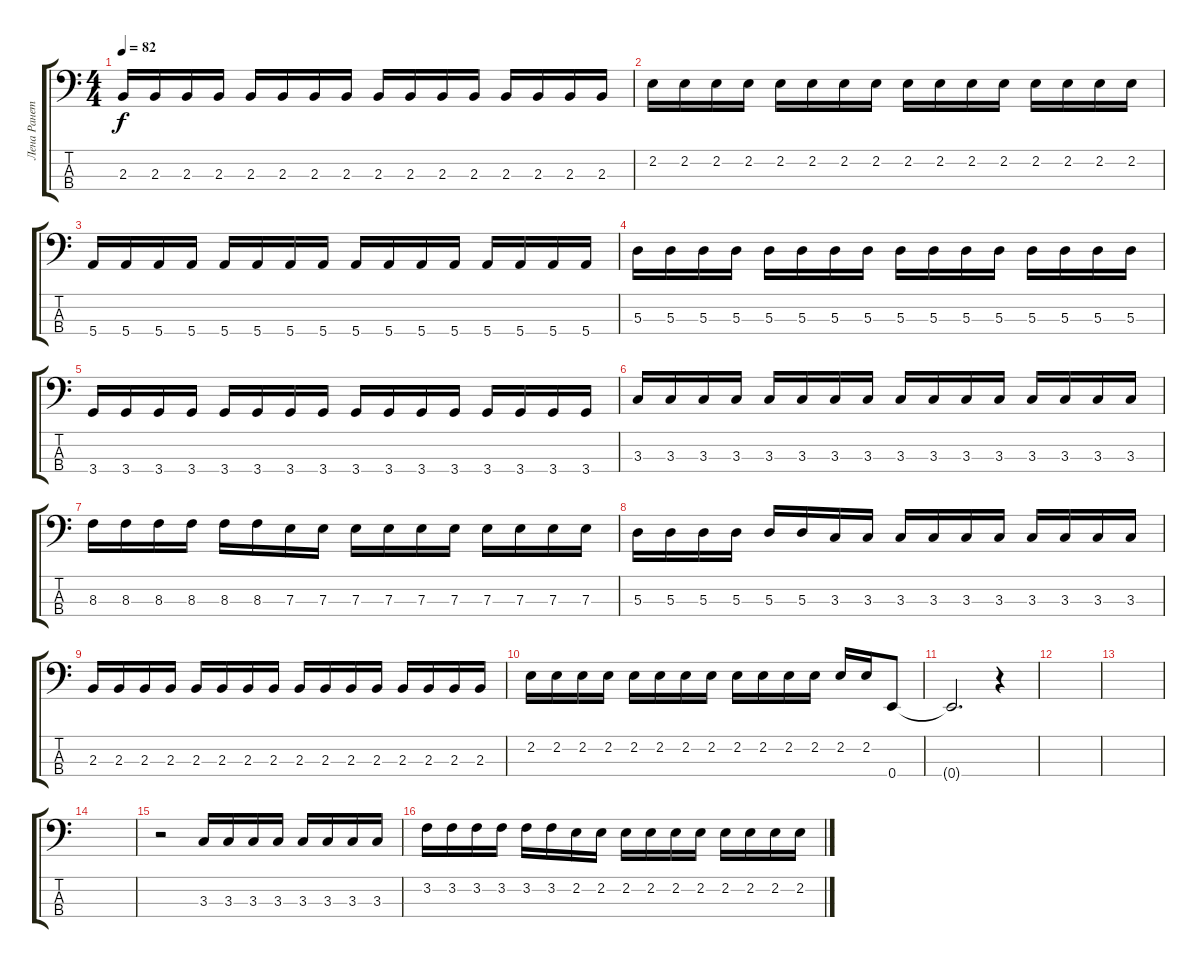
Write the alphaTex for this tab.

\track ("Лена Ранетка" "Лена Ранет") {instrument electricbassfinger}
\staff {score tabs}
\tuning (G2 D2 A1 E1) {hide}
\ts (4 4)
\tempo 82
\clef f4
\ks c
2.3.16{dy f} 2.3.16 2.3.16 2.3.16 2.3.16 2.3.16 2.3.16 2.3.16 2.3.16 2.3.16 2.3.16 2.3.16 2.3.16 2.3.16 2.3.16 2.3.16 |
2.2.16 2.2.16 2.2.16 2.2.16 2.2.16 2.2.16 2.2.16 2.2.16 2.2.16 2.2.16 2.2.16 2.2.16 2.2.16 2.2.16 2.2.16 2.2.16 |
5.4.16 5.4.16 5.4.16 5.4.16 5.4.16 5.4.16 5.4.16 5.4.16 5.4.16 5.4.16 5.4.16 5.4.16 5.4.16 5.4.16 5.4.16 5.4.16 |
5.3.16 5.3.16 5.3.16 5.3.16 5.3.16 5.3.16 5.3.16 5.3.16 5.3.16 5.3.16 5.3.16 5.3.16 5.3.16 5.3.16 5.3.16 5.3.16 |
3.4.16 3.4.16 3.4.16 3.4.16 3.4.16 3.4.16 3.4.16 3.4.16 3.4.16 3.4.16 3.4.16 3.4.16 3.4.16 3.4.16 3.4.16 3.4.16 |
3.3.16 3.3.16 3.3.16 3.3.16 3.3.16 3.3.16 3.3.16 3.3.16 3.3.16 3.3.16 3.3.16 3.3.16 3.3.16 3.3.16 3.3.16 3.3.16 |
8.3.16 8.3.16 8.3.16 8.3.16 8.3.16 8.3.16 7.3.16 7.3.16 7.3.16 7.3.16 7.3.16 7.3.16 7.3.16 7.3.16 7.3.16 7.3.16 |
5.3.16 5.3.16 5.3.16 5.3.16 5.3.16 5.3.16 3.3.16 3.3.16 3.3.16 3.3.16 3.3.16 3.3.16 3.3.16 3.3.16 3.3.16 3.3.16 |
2.3.16 2.3.16 2.3.16 2.3.16 2.3.16 2.3.16 2.3.16 2.3.16 2.3.16 2.3.16 2.3.16 2.3.16 2.3.16 2.3.16 2.3.16 2.3.16 |
2.2.16 2.2.16 2.2.16 2.2.16 2.2.16 2.2.16 2.2.16 2.2.16 2.2.16 2.2.16 2.2.16 2.2.16 2.2.16 2.2.16 0.4.8 |
0.4{t}.2{d} r.4 |
|
|
|
r.2 3.3.16 3.3.16 3.3.16 3.3.16 3.3.16 3.3.16 3.3.16 3.3.16 |
3.2.16 3.2.16 3.2.16 3.2.16 3.2.16 3.2.16 2.2.16 2.2.16 2.2.16 2.2.16 2.2.16 2.2.16 2.2.16 2.2.16 2.2.16 2.2.16
